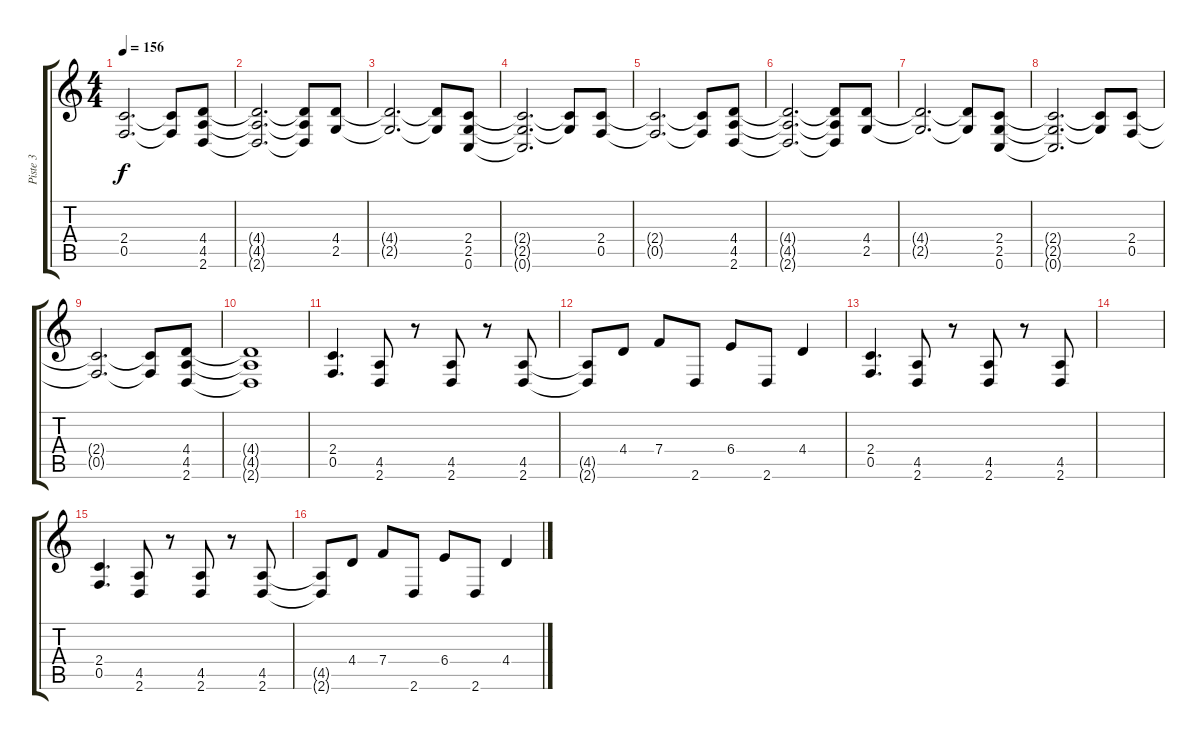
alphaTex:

\track ("Piste 3" "Piste 3") {instrument distortionguitar}
\staff {score tabs}
\tuning (C4 G3 Eb3 Bb2 F2 C2) {hide}
\ts (4 4)
\tempo 156
\clef g2
\ks c
(2.4{t} 0.5{t}).2{d dy f} (2.4{t} 0.5{t}).8 (4.4 4.5 2.6).8 |
(4.4{t} 4.5{t} 2.6{t}).2{d} (4.4{t} 4.5{t} 2.6{t}).8 (4.4 2.5).8 |
(4.4{t} 2.5{t}).2{d} (4.4{t} 2.5{t}).8 (2.4 2.5 0.6).8 |
(2.4{t} 2.5{t} 0.6{t}).2{d} (2.4{t} 2.5{t}).8 (2.4 0.5).8 |
(2.4{t} 0.5{t}).2{d} (2.4{t} 0.5{t}).8 (4.4 4.5 2.6).8 |
(4.4{t} 4.5{t} 2.6{t}).2{d} (4.4{t} 4.5{t} 2.6{t}).8 (4.4 2.5).8 |
(4.4{t} 2.5{t}).2{d} (4.4{t} 2.5{t}).8 (2.4 2.5 0.6).8 |
(2.4{t} 2.5{t} 0.6{t}).2{d} (2.4{t} 2.5{t}).8 (2.4 0.5).8 |
(2.4{t} 0.5{t}).2{d} (2.4{t} 0.5{t}).8 (4.4 4.5 2.6).8 |
(4.4{t} 4.5{t} 2.6{t}).1 |
(2.4 0.5).4{d} (4.5 2.6).8 r.8 (4.5 2.6).8 r.8 (4.5 2.6).8 |
(4.5{t} 2.6{t}).8 4.4.8 7.4.8 2.6.8 6.4.8 2.6.8 4.4.4 |
(2.4 0.5).4{d} (4.5 2.6).8 r.8 (4.5 2.6).8 r.8 (4.5 2.6).8 |
|
(2.4 0.5).4{d} (4.5 2.6).8 r.8 (4.5 2.6).8 r.8 (4.5 2.6).8 |
(4.5{t} 2.6{t}).8 4.4.8 7.4.8 2.6.8 6.4.8 2.6.8 4.4.4
